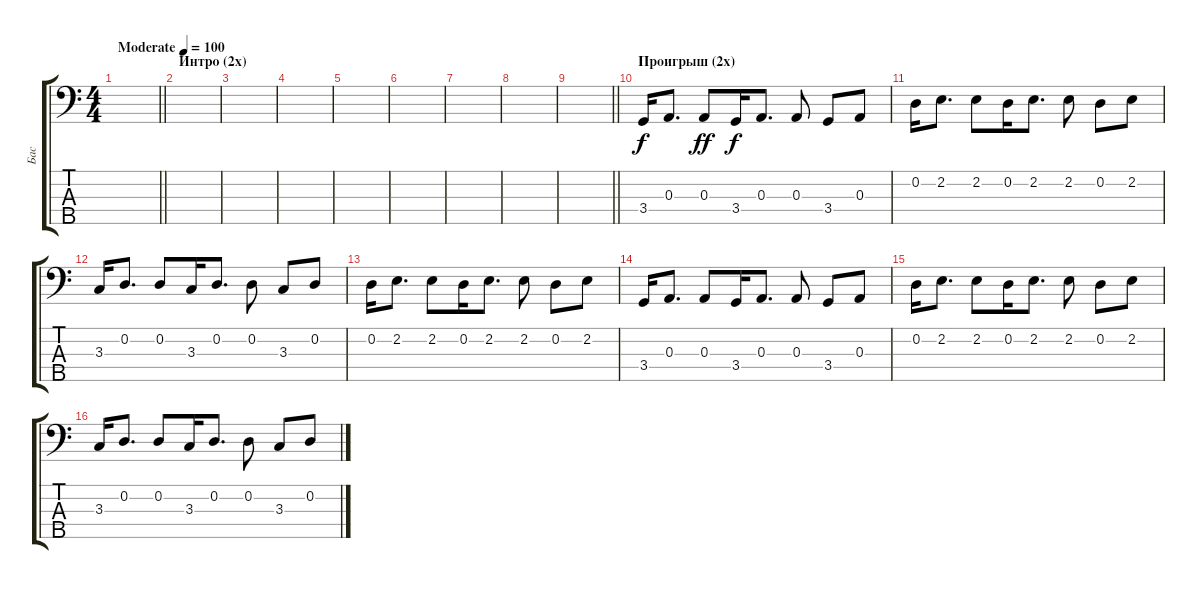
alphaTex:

\track ("Бас" "Бас") {instrument fretlessbass}
\staff {score tabs}
\tuning (G2 D2 A1 E1 B0) {hide}
\ts (4 4)
\tempo (100 "Moderate")
\clef f4
\barLineRight lightlight
\ks c
|
\section ("" "Интро (2x)")
|
|
|
|
|
|
|
\barLineRight lightlight
|
\section ("" "Проигрыш (2x)")
3.4.16 0.3.8{d} 0.3.8{dy ff} 3.4.16{dy f} 0.3.8{d} 0.3.8 3.4.8 0.3.8 |
0.2.16 2.2.8{d} 2.2.8 0.2.16 2.2.8{d} 2.2.8 0.2.8 2.2.8 |
3.3.16 0.2.8{d} 0.2.8 3.3.16 0.2.8{d} 0.2.8 3.3.8 0.2.8 |
0.2.16 2.2.8{d} 2.2.8 0.2.16 2.2.8{d} 2.2.8 0.2.8 2.2.8 |
3.4.16 0.3.8{d} 0.3.8 3.4.16 0.3.8{d} 0.3.8 3.4.8 0.3.8 |
0.2.16 2.2.8{d} 2.2.8 0.2.16 2.2.8{d} 2.2.8 0.2.8 2.2.8 |
3.3.16 0.2.8{d} 0.2.8 3.3.16 0.2.8{d} 0.2.8 3.3.8 0.2.8
